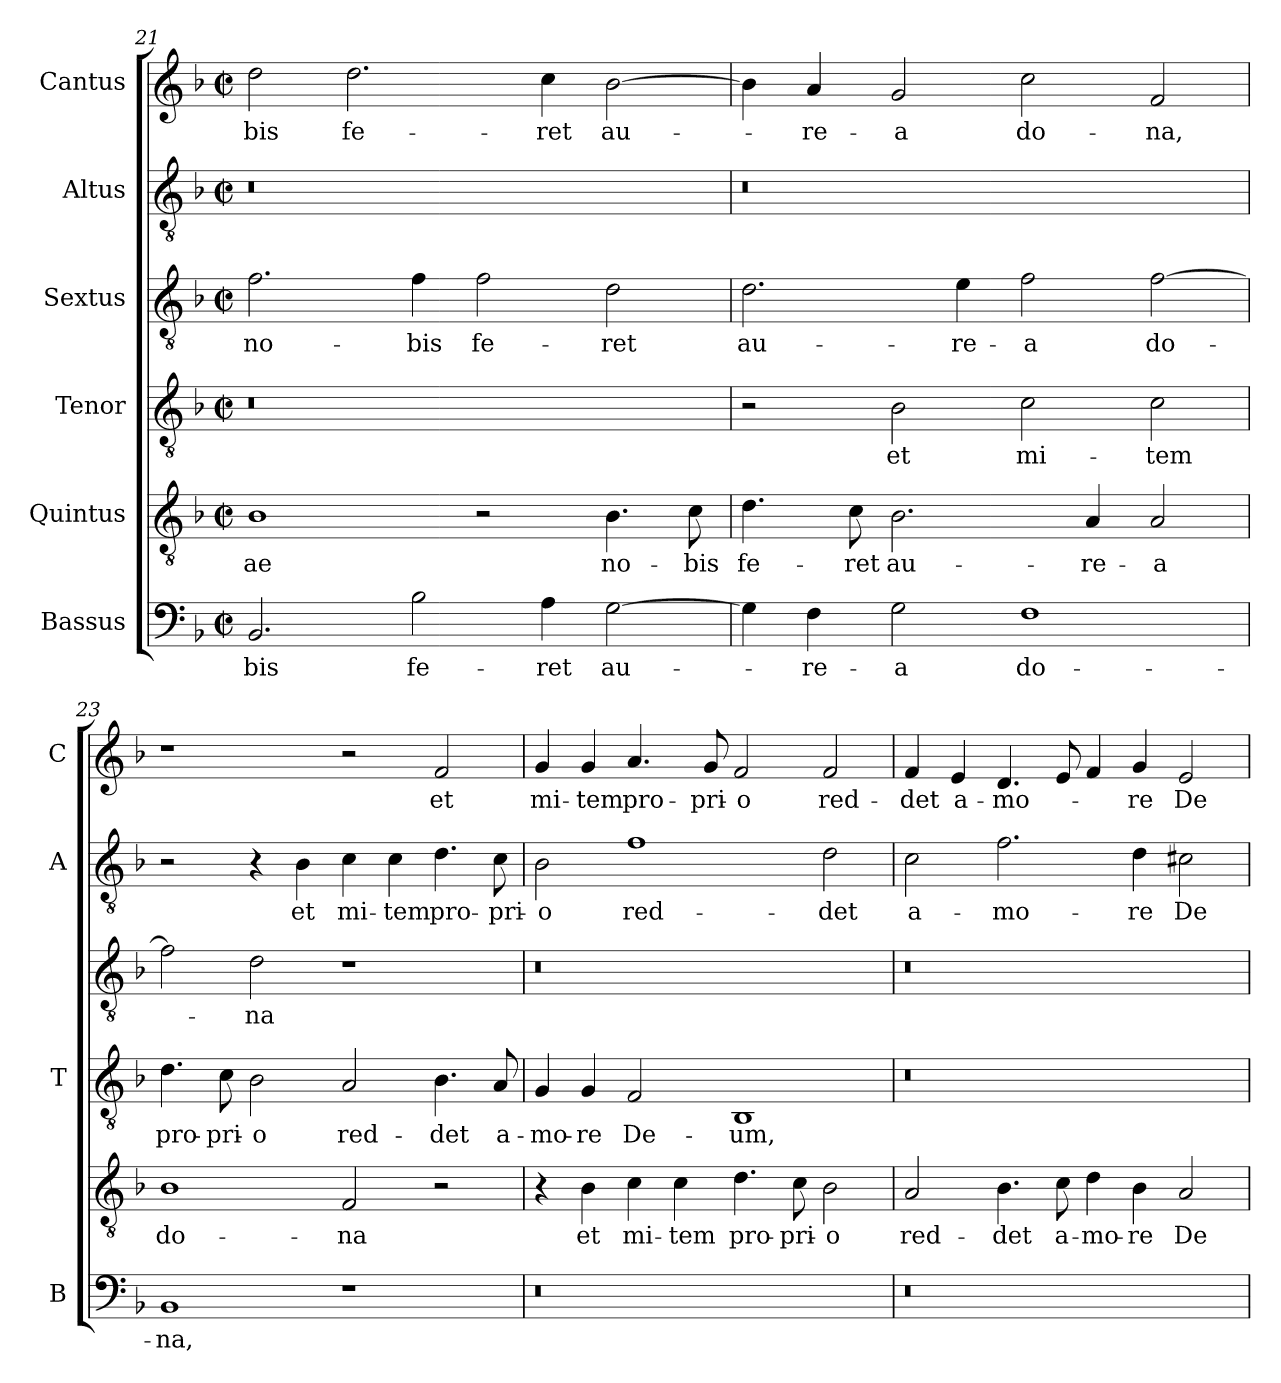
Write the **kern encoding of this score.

**kern	**text	**kern	**text	**kern	**text	**kern	**text	**kern	**text	**kern	**text
*part6	*part6	*part5	*part5	*part4	*part4	*part3	*part3	*part2	*part2	*part1	*part1
*staff6	*staff6	*staff5	*staff5	*staff4	*staff4	*staff3	*staff3	*staff2	*staff2	*staff1	*staff1
*I"Bassus	*	*I"Quintus	*	*I"Tenor	*	*I"Sextus	*	*I"Altus	*	*I"Cantus	*
*I'B	*	*	*	*I'T	*	*	*	*I'A	*	*I'C	*
*clefF4	*	*clefGv2	*	*clefGv2	*	*clefGv2	*	*clefGv2	*	*clefG2	*
*k[b-]	*	*k[b-]	*	*k[b-]	*	*k[b-]	*	*k[b-]	*	*k[b-]	*
*F:	*	*F:	*	*F:	*	*F:	*	*F:	*	*F:	*
*M2/2	*	*M2/2	*	*M2/2	*	*M2/2	*	*M2/2	*	*M2/2	*
*met(c|)	*	*met(c|)	*	*met(c|)	*	*met(c|)	*	*met(c|)	*	*met(c|)	*
=21	=21	=21	=21	=21	=21	=21	=21	=21	=21	=21	=21
2.BB-/	-bis	1B-	-ae	0r	.	2.f\	no-	0r	.	2dd\	-bis
.	.	.	.	.	.	.	.	.	.	2.dd\	fe-
2B-\	fe-	.	.	.	.	4f\	-bis	.	.	.	.
.	.	2r	.	.	.	2f\	fe-	.	.	.	.
4A\	-ret	.	.	.	.	.	.	.	.	4cc\	-ret
[2G\	au-	4.B-\	no-	.	.	2d\	-ret	.	.	[2b-\	au-
.	.	8c\	-bis	.	.	.	.	.	.	.	.
!!LO:LB:g=z
=22	=22	=22	=22	=22	=22	=22	=22	=22	=22	=22	=22
4G\]	.	4.d\	fe-	2r	.	2.d\	au-	0r	.	4b-\]	.
4F\	-re-	.	.	.	.	.	.	.	.	4a/	-re-
.	.	8c\	-ret	.	.	.	.	.	.	.	.
2G\	-a	2.B-\	au-	2B-\	et	.	.	.	.	2g/	-a
.	.	.	.	.	.	4e\	-re-	.	.	.	.
1F	do-	.	.	2c\	mi-	2f\	-a	.	.	2cc\	do-
.	.	4A/	-re-	.	.	.	.	.	.	.	.
.	.	2A/	-a	2c\	-tem	[2f\	do-	.	.	2f/	-na,
=23	=23	=23	=23	=23	=23	=23	=23	=23	=23	=23	=23
1BB-	-na,	1B-	do-	4.d\	pro-	2f\]	.	2r	.	1r	.
.	.	.	.	8c\	-pri-	.	.	.	.	.	.
.	.	.	.	2B-\	-o	2d\	-na	4r	.	.	.
.	.	.	.	.	.	.	.	4B-\	et	.	.
1r	.	2F/	-na	2A/	red-	1r	.	4c\	mi-	2r	.
.	.	.	.	.	.	.	.	4c\	-tem	.	.
.	.	2r	.	4.B-\	-det	.	.	4.d\	pro-	2f/	et
.	.	.	.	8A/	a-	.	.	8c\	-pri-	.	.
=24	=24	=24	=24	=24	=24	=24	=24	=24	=24	=24	=24
0r	.	4r	.	4G/	-mo-	0r	.	2B-\	-o	4g/	mi-
.	.	4B-\	et	4G/	-re	.	.	.	.	4g/	-tem
.	.	4c\	mi-	2F/	De-	.	.	1f	red-	4.a/	pro-
.	.	4c\	-tem	.	.	.	.	.	.	.	.
.	.	.	.	.	.	.	.	.	.	8g/	-pri-
.	.	4.d\	pro-	1BB-	-um,	.	.	.	.	2f/	-o
.	.	8c\	-pri-	.	.	.	.	.	.	.	.
.	.	2B-\	-o	.	.	.	.	2d\	-det	2f/	red-
!!LO:PB:g=z
=25	=25	=25	=25	=25	=25	=25	=25	=25	=25	=25	=25
0r	.	2A/	red-	0r	.	0r	.	2c\	a-	4f/	-det
.	.	.	.	.	.	.	.	.	.	4e/	a-
.	.	4.B-\	-det	.	.	.	.	2.f\	-mo-	4.d/	-mo-
.	.	8c\	a-	.	.	.	.	.	.	8e/	.
.	.	4d\	-mo-	.	.	.	.	.	.	4f/	.
.	.	4B-\	-re	.	.	.	.	4d\	-re	4g/	-re
.	.	2A/	De-	.	.	.	.	2c#X\	De-	2e/	De-
=	=	=	=	=	=	=	=	=	=	=	=
*-	*-	*-	*-	*-	*-	*-	*-	*-	*-	*-	*-
